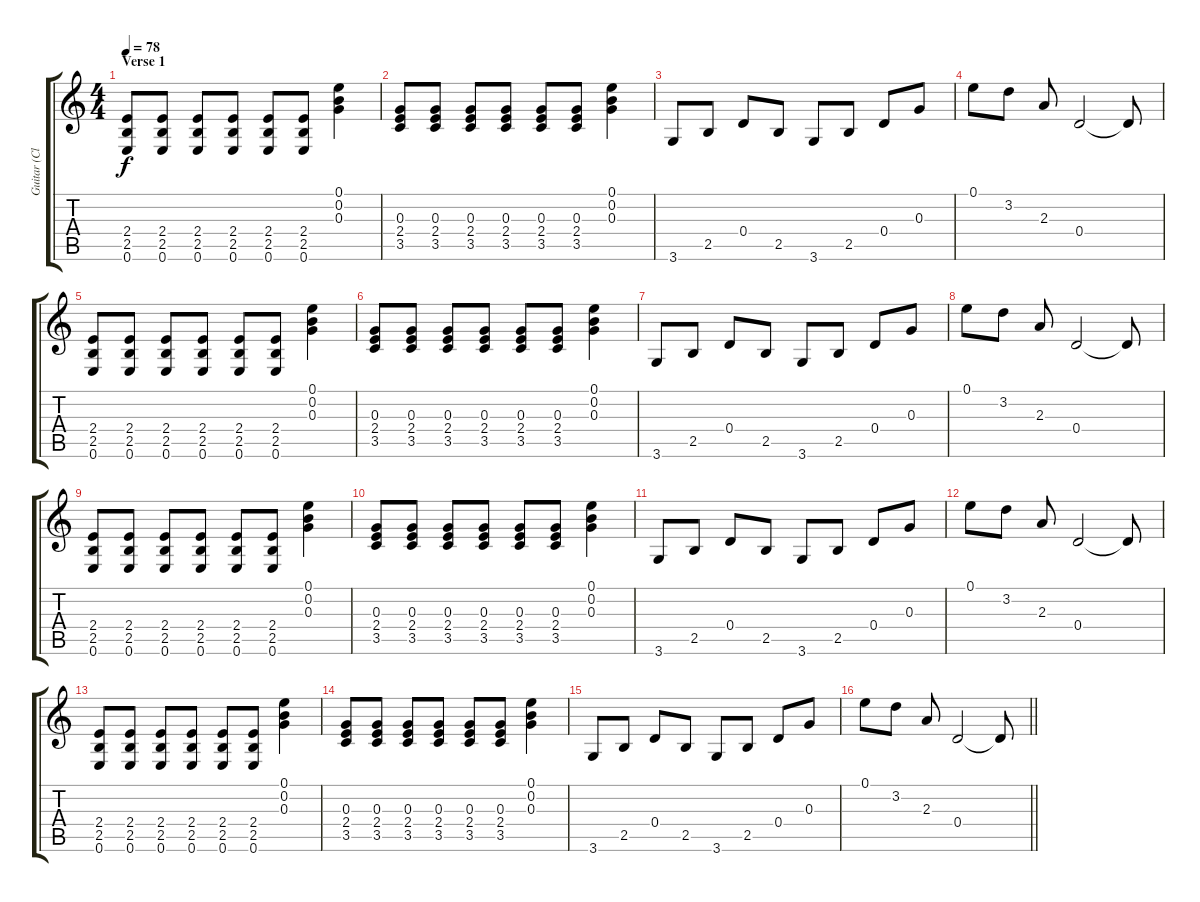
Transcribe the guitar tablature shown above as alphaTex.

\track ("Guitar (Clean)" "Guitar (Cl") {instrument electricguitarclean}
\staff {score tabs}
\tuning (E4 B3 G3 D3 A2 E2) {hide}
\ts (4 4)
\section ("" "Verse 1")
\tempo 78
\clef g2
\ks c
(2.4 2.5 0.6).8{dy f} (2.4 2.5 0.6).8 (2.4 2.5 0.6).8 (2.4 2.5 0.6).8 (2.4 2.5 0.6).8 (2.4 2.5 0.6).8 (0.1 0.2 0.3).4 |
(0.3 2.4 3.5).8 (0.3 2.4 3.5).8 (0.3 2.4 3.5).8 (0.3 2.4 3.5).8 (0.3 2.4 3.5).8 (0.3 2.4 3.5).8 (0.1 0.2 0.3).4 |
3.6.8 2.5.8 0.4.8 2.5.8 3.6.8 2.5.8 0.4.8 0.3.8 |
0.1.8 3.2.8 2.3.8 0.4.2 0.4{t}.8 |
(2.4 2.5 0.6).8 (2.4 2.5 0.6).8 (2.4 2.5 0.6).8 (2.4 2.5 0.6).8 (2.4 2.5 0.6).8 (2.4 2.5 0.6).8 (0.1 0.2 0.3).4 |
(0.3 2.4 3.5).8 (0.3 2.4 3.5).8 (0.3 2.4 3.5).8 (0.3 2.4 3.5).8 (0.3 2.4 3.5).8 (0.3 2.4 3.5).8 (0.1 0.2 0.3).4 |
3.6.8 2.5.8 0.4.8 2.5.8 3.6.8 2.5.8 0.4.8 0.3.8 |
0.1.8 3.2.8 2.3.8 0.4.2 0.4{t}.8 |
(2.4 2.5 0.6).8 (2.4 2.5 0.6).8 (2.4 2.5 0.6).8 (2.4 2.5 0.6).8 (2.4 2.5 0.6).8 (2.4 2.5 0.6).8 (0.1 0.2 0.3).4 |
(0.3 2.4 3.5).8 (0.3 2.4 3.5).8 (0.3 2.4 3.5).8 (0.3 2.4 3.5).8 (0.3 2.4 3.5).8 (0.3 2.4 3.5).8 (0.1 0.2 0.3).4 |
3.6.8 2.5.8 0.4.8 2.5.8 3.6.8 2.5.8 0.4.8 0.3.8 |
0.1.8 3.2.8 2.3.8 0.4.2 0.4{t}.8 |
(2.4 2.5 0.6).8 (2.4 2.5 0.6).8 (2.4 2.5 0.6).8 (2.4 2.5 0.6).8 (2.4 2.5 0.6).8 (2.4 2.5 0.6).8 (0.1 0.2 0.3).4 |
(0.3 2.4 3.5).8 (0.3 2.4 3.5).8 (0.3 2.4 3.5).8 (0.3 2.4 3.5).8 (0.3 2.4 3.5).8 (0.3 2.4 3.5).8 (0.1 0.2 0.3).4 |
3.6.8 2.5.8 0.4.8 2.5.8 3.6.8 2.5.8 0.4.8 0.3.8 |
\barLineRight lightlight
0.1.8 3.2.8 2.3.8 0.4.2 0.4{t}.8
